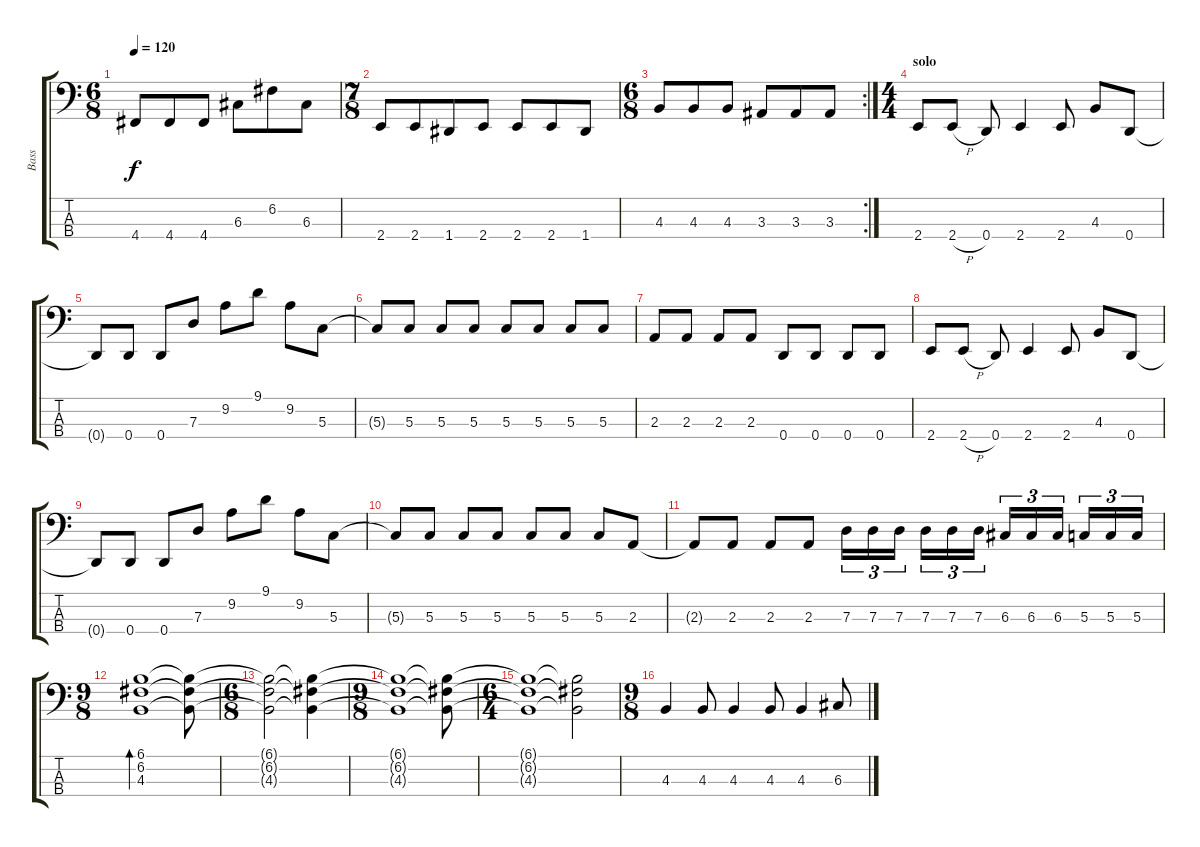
\track ("Bass" "Bass") {instrument fretlessbass}
\staff {score tabs}
\tuning (F2 C2 G1 D1) {hide}
\ts (6 8)
\tempo 120
\clef f4
\ks c
4.4.8{dy f} 4.4.8 4.4.8 6.3.8 6.2.8 6.3.8 |
\ts (7 8)
2.4.8 2.4.8 1.4.8 2.4.8 2.4.8 2.4.8 1.4.8 |
\rc 2
\ts (6 8)
4.3.8 4.3.8 4.3.8 3.3.8 3.3.8 3.3.8 |
\ts (4 4)
\section ("" "solo")
2.4.8{volume 16} 2.4{h}.8 0.4.8 2.4.4 2.4.8 4.3.8 0.4.8 |
0.4{t}.8 0.4.8 0.4.8 7.3.8 9.2.8 9.1.8 9.2.8 5.3.8 |
5.3{t}.8 5.3.8 5.3.8 5.3.8 5.3.8 5.3.8 5.3.8 5.3.8 |
2.3.8 2.3.8 2.3.8 2.3.8 0.4.8 0.4.8 0.4.8 0.4.8 |
2.4.8{volume 16} 2.4{h}.8 0.4.8 2.4.4 2.4.8 4.3.8 0.4.8 |
0.4{t}.8 0.4.8 0.4.8 7.3.8 9.2.8 9.1.8 9.2.8 5.3.8 |
5.3{t}.8 5.3.8 5.3.8 5.3.8 5.3.8 5.3.8 5.3.8 2.3.8 |
2.3{t}.8 2.3.8 2.3.8 2.3.8 7.3.16{tu (3 2)} 7.3.16{tu (3 2)} 7.3.16{tu (3 2)} 7.3.16{tu (3 2)} 7.3.16{tu (3 2)} 7.3.16{tu (3 2)} 6.3.16{tu (3 2)} 6.3.16{tu (3 2)} 6.3.16{tu (3 2)} 5.3.16{tu (3 2)} 5.3.16{tu (3 2)} 5.3.16{tu (3 2)} |
\ts (9 8)
(6.1 6.2 4.3).1{bd 120} (6.1{t} 6.2{t} 4.3{t}).8 |
\ts (6 8)
(6.1{t} 6.2{t} 4.3{t}).2 (6.1{t} 6.2{t} 4.3{t}).4 |
\ts (9 8)
(6.1{t} 6.2{t} 4.3{t}).1 (6.1{t} 6.2{t} 4.3{t}).8 |
\ts (6 4)
(6.1{t} 6.2{t} 4.3{t}).1 (6.1{t} 6.2{t} 4.3{t}).2 |
\ts (9 8)
4.3.4 4.3.8 4.3.4 4.3.8 4.3.4 6.3.8
